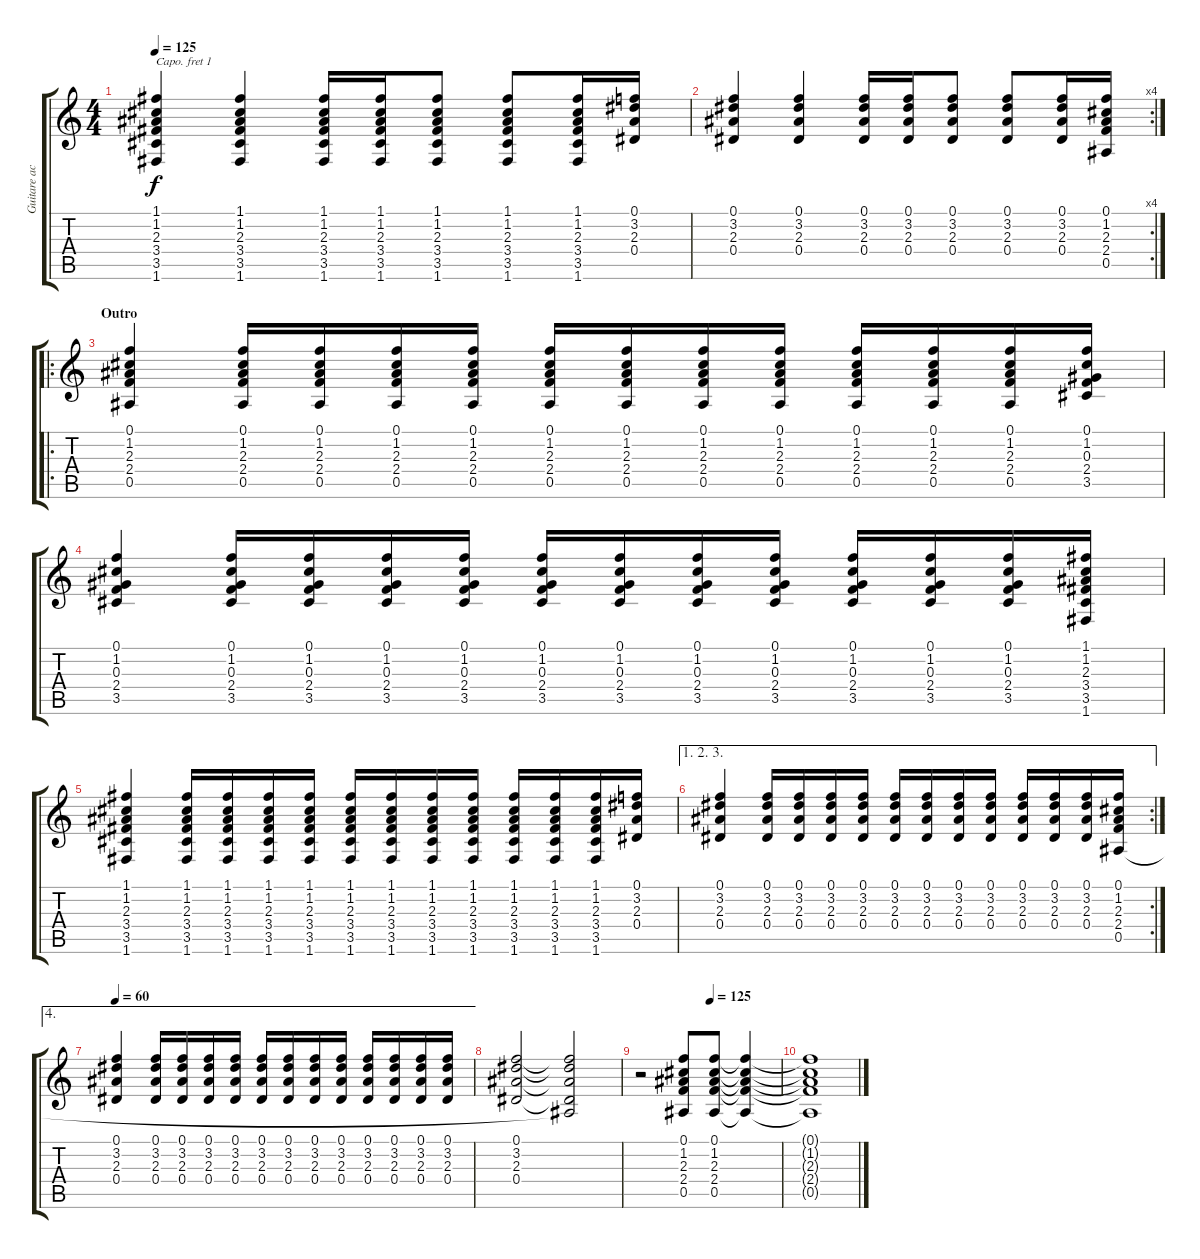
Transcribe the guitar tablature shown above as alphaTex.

\track ("Guitare acoustique" "Guitare ac") {instrument acousticguitarsteel}
\staff {score tabs}
\capo 1
\tuning (E4 B3 G3 D3 A2 E2) {hide}
\ts (4 4)
\tempo 125
\clef g2
\ks c
(1.1 1.2 2.3 3.4 3.5 1.6).4{dy f} (1.1 1.2 2.3 3.4 3.5 1.6).4 (1.1 1.2 2.3 3.4 3.5 1.6).16 (1.1 1.2 2.3 3.4 3.5 1.6).16 (1.1 1.2 2.3 3.4 3.5 1.6).8 (1.1 1.2 2.3 3.4 3.5 1.6).8 (1.1 1.2 2.3 3.4 3.5 1.6).16 (0.1 3.2 2.3 0.4).16 |
\rc 4
(0.1 3.2 2.3 0.4).4 (0.1 3.2 2.3 0.4).4 (0.1 3.2 2.3 0.4).16 (0.1 3.2 2.3 0.4).16 (0.1 3.2 2.3 0.4).8 (0.1 3.2 2.3 0.4).8 (0.1 3.2 2.3 0.4).16 (0.1 1.2 2.3 2.4 0.5).16 |
\ro
\section ("" "Outro")
(0.1 1.2 2.3 2.4 0.5).4 (0.1 1.2 2.3 2.4 0.5).16 (0.1 1.2 2.3 2.4 0.5).16 (0.1 1.2 2.3 2.4 0.5).16 (0.1 1.2 2.3 2.4 0.5).16 (0.1 1.2 2.3 2.4 0.5).16 (0.1 1.2 2.3 2.4 0.5).16 (0.1 1.2 2.3 2.4 0.5).16 (0.1 1.2 2.3 2.4 0.5).16 (0.1 1.2 2.3 2.4 0.5).16 (0.1 1.2 2.3 2.4 0.5).16 (0.1 1.2 2.3 2.4 0.5).16 (0.1 1.2 0.3 2.4 3.5).16 |
(0.1 1.2 0.3 2.4 3.5).4 (0.1 1.2 0.3 2.4 3.5).16 (0.1 1.2 0.3 2.4 3.5).16 (0.1 1.2 0.3 2.4 3.5).16 (0.1 1.2 0.3 2.4 3.5).16 (0.1 1.2 0.3 2.4 3.5).16 (0.1 1.2 0.3 2.4 3.5).16 (0.1 1.2 0.3 2.4 3.5).16 (0.1 1.2 0.3 2.4 3.5).16 (0.1 1.2 0.3 2.4 3.5).16 (0.1 1.2 0.3 2.4 3.5).16 (0.1 1.2 0.3 2.4 3.5).16 (1.1 1.2 2.3 3.4 3.5 1.6).16 |
(1.1 1.2 2.3 3.4 3.5 1.6).4 (1.1 1.2 2.3 3.4 3.5 1.6).16 (1.1 1.2 2.3 3.4 3.5 1.6).16 (1.1 1.2 2.3 3.4 3.5 1.6).16 (1.1 1.2 2.3 3.4 3.5 1.6).16 (1.1 1.2 2.3 3.4 3.5 1.6).16 (1.1 1.2 2.3 3.4 3.5 1.6).16 (1.1 1.2 2.3 3.4 3.5 1.6).16 (1.1 1.2 2.3 3.4 3.5 1.6).16 (1.1 1.2 2.3 3.4 3.5 1.6).16 (1.1 1.2 2.3 3.4 3.5 1.6).16 (1.1 1.2 2.3 3.4 3.5 1.6).16 (0.1 3.2 2.3 0.4).16 |
\ae (1 2 3)
\rc 2
(0.1 3.2 2.3 0.4).4 (0.1 3.2 2.3 0.4).16 (0.1 3.2 2.3 0.4).16 (0.1 3.2 2.3 0.4).16 (0.1 3.2 2.3 0.4).16 (0.1 3.2 2.3 0.4).16 (0.1 3.2 2.3 0.4).16 (0.1 3.2 2.3 0.4).16 (0.1 3.2 2.3 0.4).16 (0.1 3.2 2.3 0.4).16 (0.1 3.2 2.3 0.4).16 (0.1 3.2 2.3 0.4).16 (0.1 1.2 2.3 2.4 0.5).16 |
\ae 4
\tempo 60
(0.1 3.2 2.3 0.4).4 (0.1 3.2 2.3 0.4).16 (0.1 3.2 2.3 0.4).16 (0.1 3.2 2.3 0.4).16 (0.1 3.2 2.3 0.4).16 (0.1 3.2 2.3 0.4).16 (0.1 3.2 2.3 0.4).16 (0.1 3.2 2.3 0.4).16 (0.1 3.2 2.3 0.4).16 (0.1 3.2 2.3 0.4).16 (0.1 3.2 2.3 0.4).16 (0.1 3.2 2.3 0.4).16 (0.1 3.2 2.3 0.4).16 |
(0.1 3.2 2.3 0.4).2 (0.1{t} 3.2{t} 2.3{t} 0.4{t} 0.5{t}).2 |
\tempo (125 0.5)
r.2 (0.1 1.2 2.3 2.4 0.5).8 (0.1 1.2 2.3 2.4 0.5).8 (0.1{t} 1.2{t} 2.3{t} 2.4{t} 0.5{t}).4 |
(0.1{t} 1.2{t} 2.3{t} 2.4{t} 0.5{t}).1
